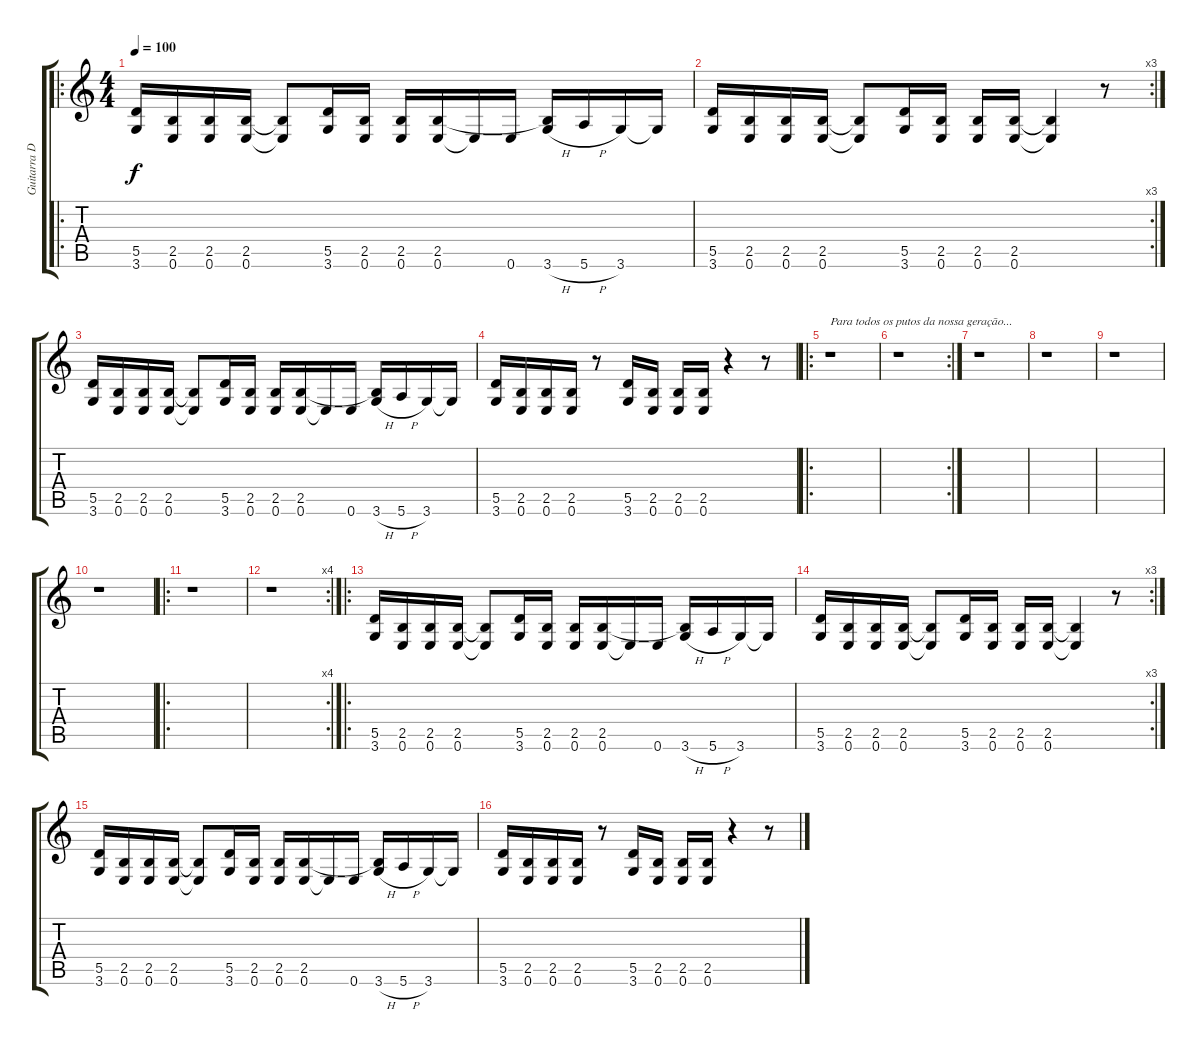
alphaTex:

\track ("Guitarra Distorção" "Guitarra D") {instrument distortionguitar}
\staff {score tabs}
\tuning (E4 B3 G3 D3 A2 E2) {hide}
\ro
\ts (4 4)
\tempo 100
\clef g2
\ks c
(5.5 3.6).16{dy f} (2.5 0.6).16 (2.5 0.6).16 (2.5 0.6).16 (2.5{t} 0.6{t}).8 (5.5 3.6).16 (2.5 0.6).16 (2.5 0.6).16 (2.5 0.6).16 0.6{t}.16 0.6.16 (2.5{t} 3.6{h}).16 5.6{h}.16 3.6.16 3.6{t}.16 |
\rc 3
(5.5 3.6).16 (2.5 0.6).16 (2.5 0.6).16 (2.5 0.6).16 (2.5{t} 0.6{t}).8 (5.5 3.6).16 (2.5 0.6).16 (2.5 0.6).16 (2.5 0.6).16 (2.5{t} 0.6{t}).4 r.8 |
(5.5 3.6).16 (2.5 0.6).16 (2.5 0.6).16 (2.5 0.6).16 (2.5{t} 0.6{t}).8 (5.5 3.6).16 (2.5 0.6).16 (2.5 0.6).16 (2.5 0.6).16 0.6{t}.16 0.6.16 (2.5{t} 3.6{h}).16 5.6{h}.16 3.6.16 3.6{t}.16 |
(5.5 3.6).16 (2.5 0.6).16 (2.5 0.6).16 (2.5 0.6).16 r.8 (5.5 3.6).16 (2.5 0.6).16 (2.5 0.6).16 (2.5 0.6).16 r.4 r.8 |
\ro
r.1{txt "Para todos os putos da nossa geração..."} |
\rc 2
r.1 |
r.1 |
r.1 |
r.1 |
r.1 |
\ro
r.1 |
\rc 4
r.1 |
\ro
(5.5 3.6).16 (2.5 0.6).16 (2.5 0.6).16 (2.5 0.6).16 (2.5{t} 0.6{t}).8 (5.5 3.6).16 (2.5 0.6).16 (2.5 0.6).16 (2.5 0.6).16 0.6{t}.16 0.6.16 (2.5{t} 3.6{h}).16 5.6{h}.16 3.6.16 3.6{t}.16 |
\rc 3
(5.5 3.6).16 (2.5 0.6).16 (2.5 0.6).16 (2.5 0.6).16 (2.5{t} 0.6{t}).8 (5.5 3.6).16 (2.5 0.6).16 (2.5 0.6).16 (2.5 0.6).16 (2.5{t} 0.6{t}).4 r.8 |
(5.5 3.6).16 (2.5 0.6).16 (2.5 0.6).16 (2.5 0.6).16 (2.5{t} 0.6{t}).8 (5.5 3.6).16 (2.5 0.6).16 (2.5 0.6).16 (2.5 0.6).16 0.6{t}.16 0.6.16 (2.5{t} 3.6{h}).16 5.6{h}.16 3.6.16 3.6{t}.16 |
(5.5 3.6).16 (2.5 0.6).16 (2.5 0.6).16 (2.5 0.6).16 r.8 (5.5 3.6).16 (2.5 0.6).16 (2.5 0.6).16 (2.5 0.6).16 r.4 r.8
